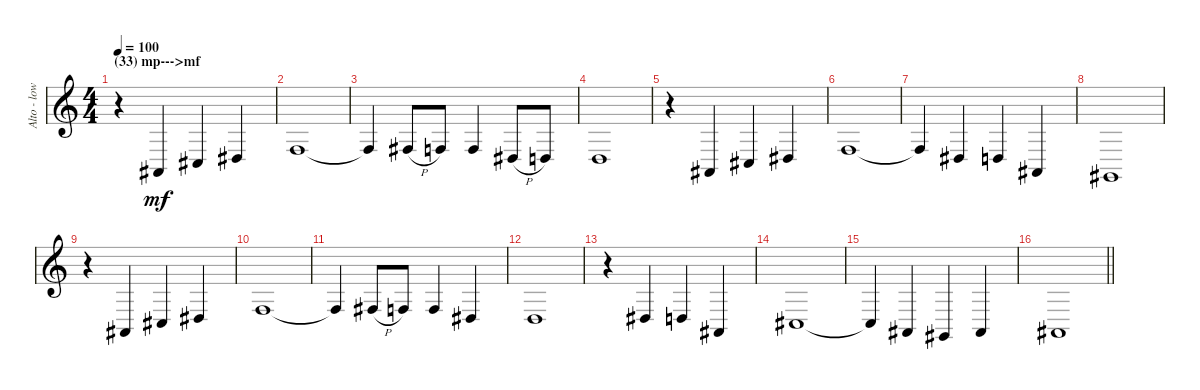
\track ("Alto - low theme" "Alto - low") {instrument choiraahs}
\staff {score}
\tuning (E4 B3 G3 D3 A2 E2) {hide}
\ts (4 4)
\section ("" "(33) mp--->mf")
\tempo 100
\clef g2
\ks c
r.4{dy mp} 1.5.4{dy mf} 4.5.4 1.4.4 |
3.4.1 |
3.4{t}.4 4.4{h}.8 3.4.8 3.4.4 1.4{h}.8 0.4.8 |
0.4.1 |
r.4 1.5.4 4.5.4 1.4.4 |
3.4.1 |
3.4{t}.4 1.4.4 0.4.4 1.5.4 |
4.6.1 |
r.4 1.5.4 4.5.4 1.4.4 |
3.4.1 |
3.4{t}.4 4.4{h}.8 3.4.8 3.4.4 1.4.4 |
0.4.1 |
r.4 1.4.4 0.4.4 1.5.4 |
4.5.1 |
4.5{t}.4 1.5.4 4.6.4 1.5.4 |
\barLineRight lightlight
1.5.1
